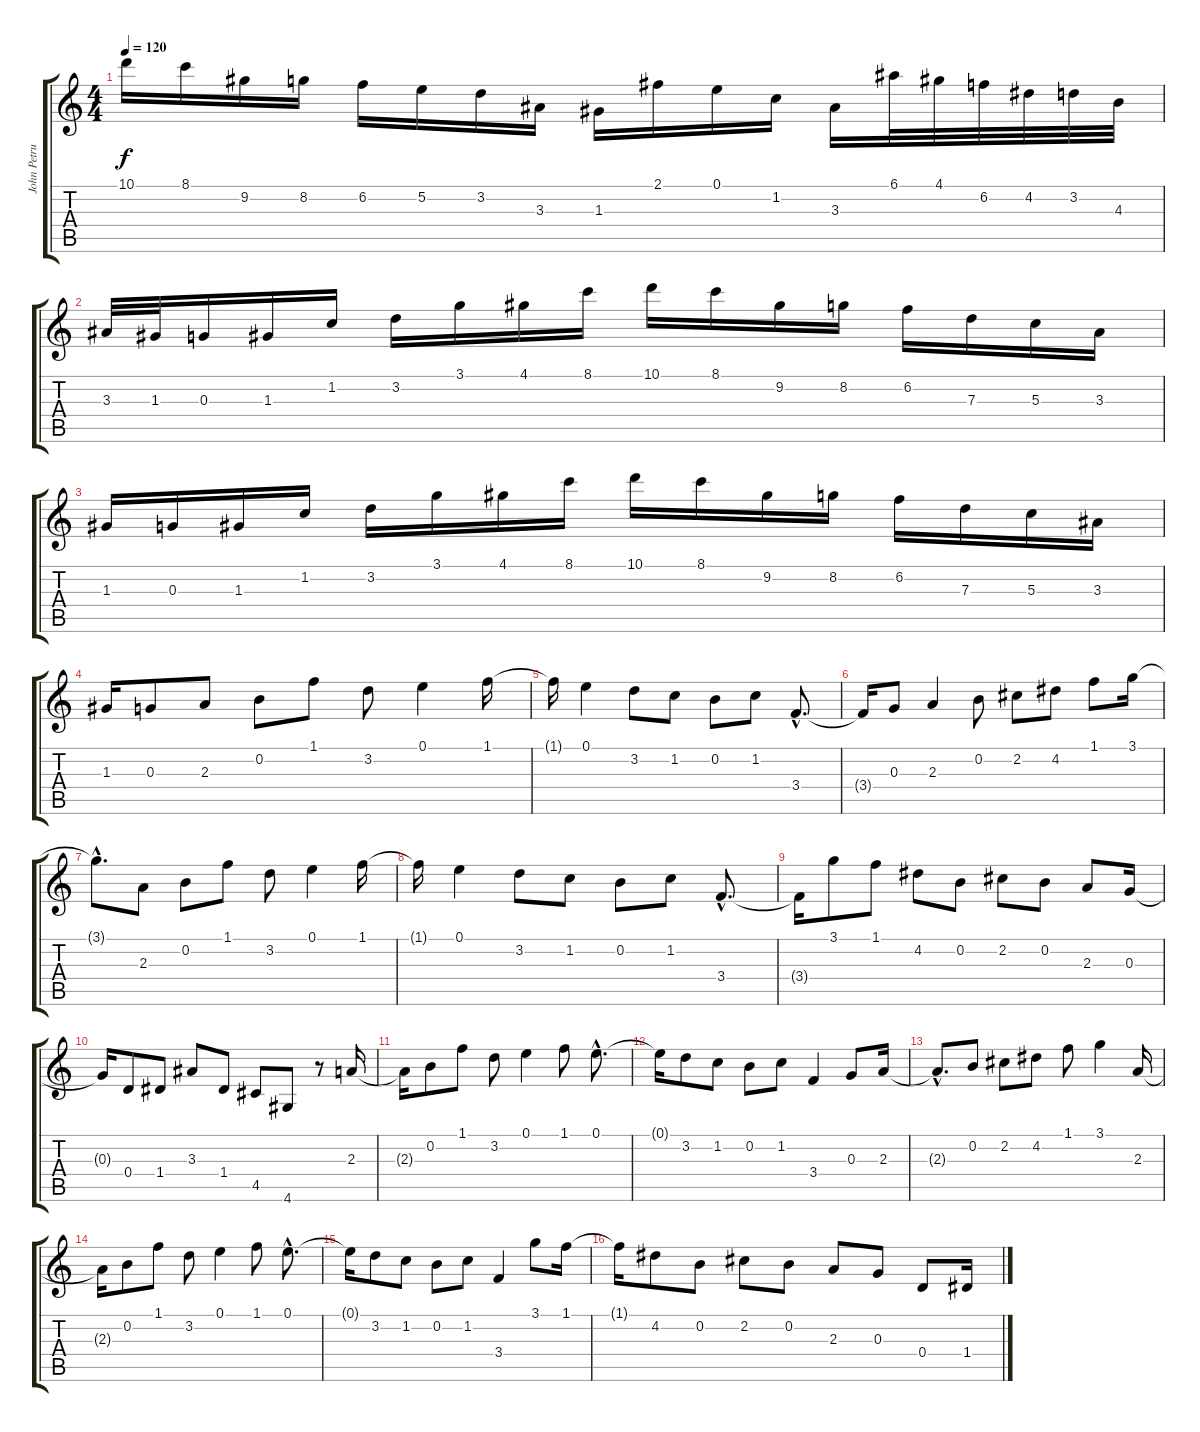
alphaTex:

\track ("John Petrucci - Disto 1" "John Petru") {instrument distortionguitar}
\staff {score tabs}
\tuning (E4 B3 G3 D3 A2 E2) {hide}
\ts (4 4)
\tempo 120
\clef g2
\ks c
10.1.16{dy f} 8.1.16 9.2.16 8.2.16 6.2.16 5.2.16 3.2.16 3.3.16 1.3.16 2.1.16 0.1.16 1.2.16 3.3.16 6.1.32 4.1.32 6.2.32 4.2.32 3.2.32 4.3.32 |
3.3.32 1.3.32 0.3.16 1.3.16 1.2.16 3.2.16 3.1.16 4.1.16 8.1.16 10.1.16 8.1.16 9.2.16 8.2.16 6.2.16 7.3.16 5.3.16 3.3.16 |
1.3.16 0.3.16 1.3.16 1.2.16 3.2.16 3.1.16 4.1.16 8.1.16 10.1.16 8.1.16 9.2.16 8.2.16 6.2.16 7.3.16 5.3.16 3.3.16 |
1.3.16 0.3.8 2.3.8 0.2.8 1.1.8 3.2.8 0.1.4 1.1.16 |
1.1{t}.16 0.1.4 3.2.8 1.2.8 0.2.8 1.2.8 3.4{hac}.8{d} |
3.4{t}.16 0.3.8 2.3.4 0.2.8 2.2.8 4.2.8 1.1.8 3.1.16 |
3.1{hac t}.8{d} 2.3.8 0.2.8 1.1.8 3.2.8 0.1.4 1.1.16 |
1.1{t}.16 0.1.4 3.2.8 1.2.8 0.2.8 1.2.8 3.4{hac}.8{d} |
3.4{t}.16 3.1.8 1.1.8 4.2.8 0.2.8 2.2.8 0.2.8 2.3.8 0.3.16 |
0.3{t}.16 0.4.8 1.4.8 3.3.8 1.4.8 4.5.8 4.6.8 r.8 2.3.16 |
2.3{t}.16 0.2.8 1.1.8 3.2.8 0.1.4 1.1.8 0.1{hac}.8{d} |
0.1{t}.16 3.2.8 1.2.8 0.2.8 1.2.8 3.4.4 0.3.8 2.3.16 |
2.3{hac t}.8{d} 0.2.8 2.2.8 4.2.8 1.1.8 3.1.4 2.3.16 |
2.3{t}.16 0.2.8 1.1.8 3.2.8 0.1.4 1.1.8 0.1{hac}.8{d} |
0.1{t}.16 3.2.8 1.2.8 0.2.8 1.2.8 3.4.4 3.1.8 1.1.16 |
1.1{t}.16 4.2.8 0.2.8 2.2.8 0.2.8 2.3.8 0.3.8 0.4.8 1.4.16
